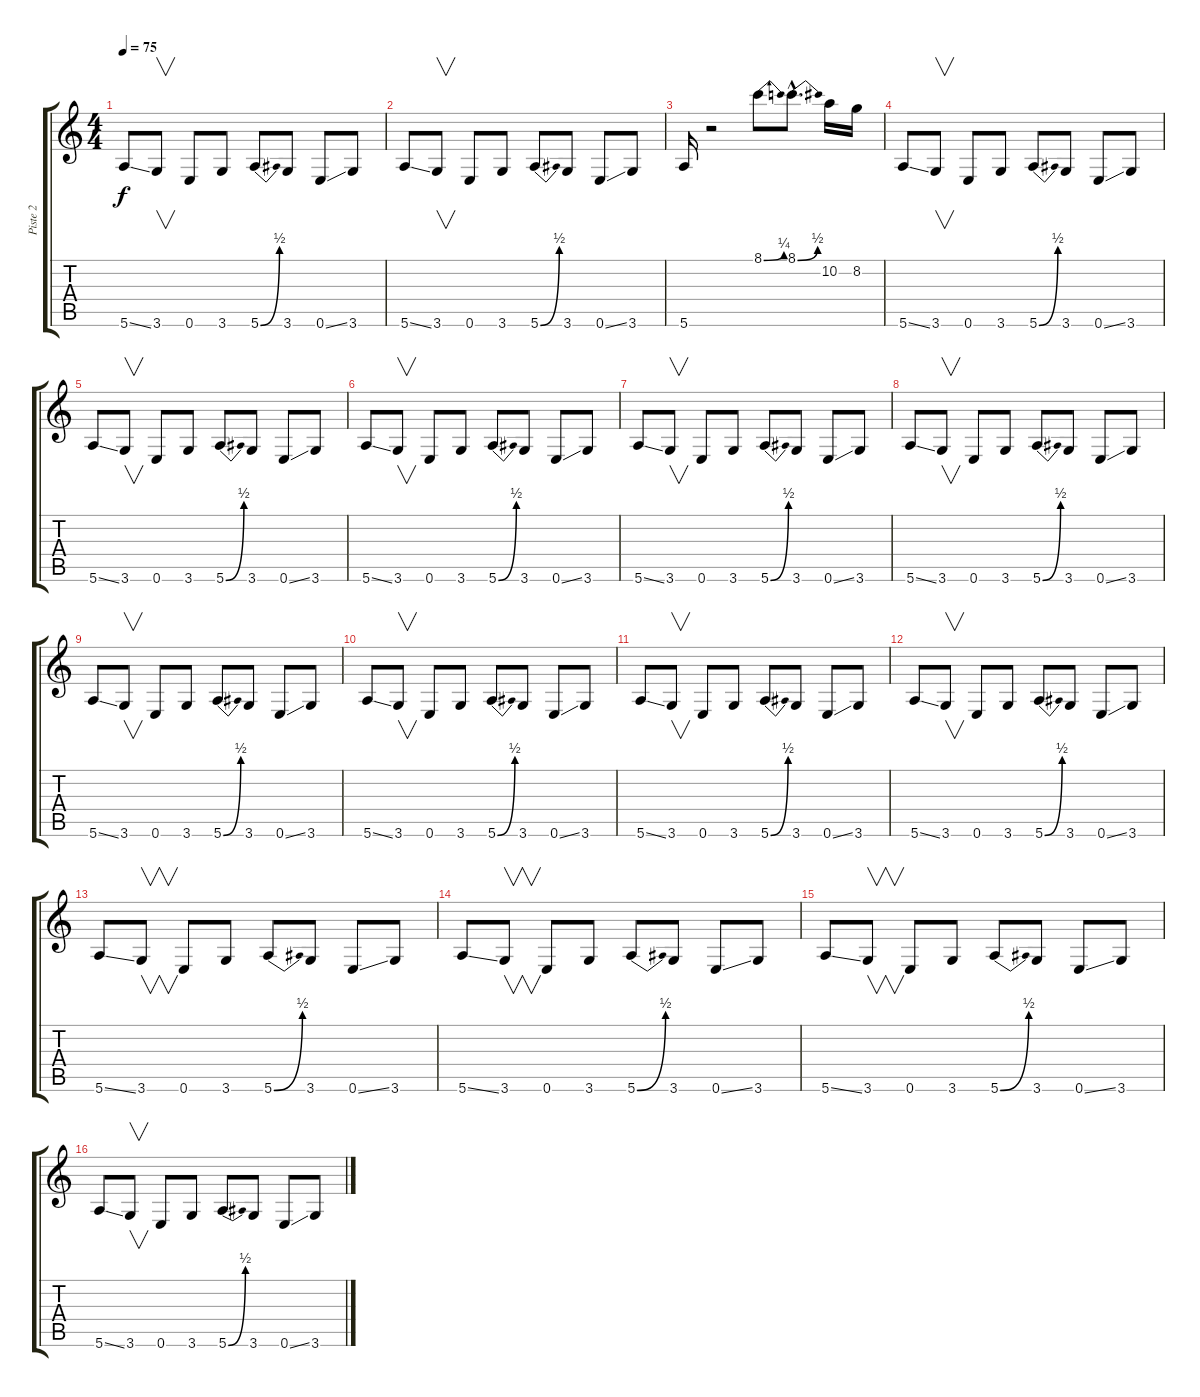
\track ("Piste 2" "Piste 2") {instrument electricguitarclean}
\staff {score tabs}
\tuning (E4 B3 G3 D3 A2 E2) {hide}
\ts (4 4)
\tempo 75
\clef g2
\ks c
5.6{ss}.8{dy f} 3.6.8{v} 0.6.8 3.6.8 5.6{be (bend 0 0 60 2)}.8 3.6.8 0.6{ss}.8 3.6.8 |
5.6{ss}.8 3.6.8{v} 0.6.8 3.6.8 5.6{be (bend 0 0 60 2)}.8 3.6.8 0.6{ss}.8 3.6.8 |
5.6.16 r.2 8.1{be (bend 0 0 60 1)}.8 8.1{be (bend 0 0 60 2) hac}.8{d} 10.2.16 8.2.16 |
5.6{ss}.8 3.6.8{v} 0.6.8 3.6.8 5.6{be (bend 0 0 60 2)}.8 3.6.8 0.6{ss}.8 3.6.8 |
5.6{ss}.8 3.6.8{v} 0.6.8 3.6.8 5.6{be (bend 0 0 60 2)}.8 3.6.8 0.6{ss}.8 3.6.8 |
5.6{ss}.8 3.6.8{v} 0.6.8 3.6.8 5.6{be (bend 0 0 60 2)}.8 3.6.8 0.6{ss}.8 3.6.8 |
5.6{ss}.8 3.6.8{v} 0.6.8 3.6.8 5.6{be (bend 0 0 60 2)}.8 3.6.8 0.6{ss}.8 3.6.8 |
5.6{ss}.8 3.6.8{v} 0.6.8 3.6.8 5.6{be (bend 0 0 60 2)}.8 3.6.8 0.6{ss}.8 3.6.8 |
5.6{ss}.8 3.6.8{v} 0.6.8 3.6.8 5.6{be (bend 0 0 60 2)}.8 3.6.8 0.6{ss}.8 3.6.8 |
5.6{ss}.8 3.6.8{v} 0.6.8 3.6.8 5.6{be (bend 0 0 60 2)}.8 3.6.8 0.6{ss}.8 3.6.8 |
5.6{ss}.8 3.6.8{v} 0.6.8 3.6.8 5.6{be (bend 0 0 60 2)}.8 3.6.8 0.6{ss}.8 3.6.8 |
5.6{ss}.8 3.6.8{v} 0.6.8 3.6.8 5.6{be (bend 0 0 60 2)}.8 3.6.8 0.6{ss}.8 3.6.8 |
5.6{ss}.8 3.6.8{v} 0.6.8 3.6.8 5.6{be (bend 0 0 60 2)}.8 3.6.8 0.6{ss}.8 3.6.8 |
5.6{ss}.8 3.6.8{v} 0.6.8 3.6.8 5.6{be (bend 0 0 60 2)}.8 3.6.8 0.6{ss}.8 3.6.8 |
5.6{ss}.8 3.6.8{v} 0.6.8 3.6.8 5.6{be (bend 0 0 60 2)}.8 3.6.8 0.6{ss}.8 3.6.8 |
5.6{ss}.8 3.6.8{v} 0.6.8 3.6.8 5.6{be (bend 0 0 60 2)}.8 3.6.8 0.6{ss}.8 3.6.8
